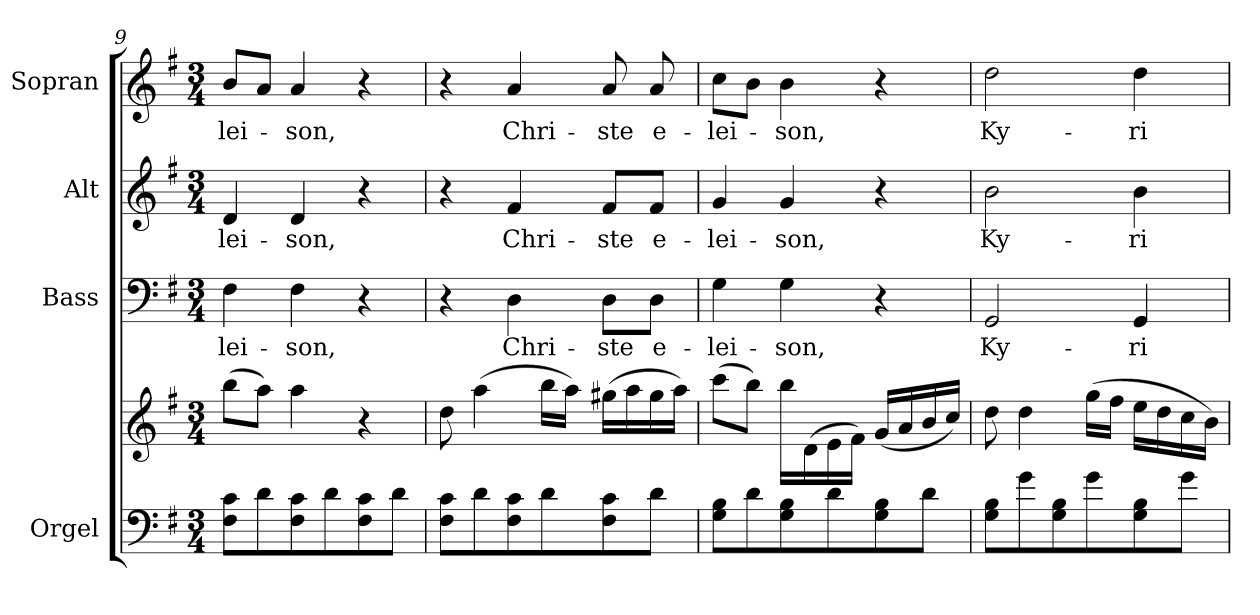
**kern	**kern	**kern	**text	**kern	**text	**kern	**text
*part4	*part4	*part3	*part3	*part2	*part2	*part1	*part1
*staff5	*staff4	*staff3	*staff3	*staff2	*staff2	*staff1	*staff1
*I"Orgel	*	*I"Bass	*	*I"Alt	*	*I"Sopran	*
*I'Org.	*	*I'B.	*	*I'A.	*	*I'S.	*
*clefF4	*clefG2	*clefF4	*	*clefG2	*	*clefG2	*
*k[f#]	*k[f#]	*k[f#]	*	*k[f#]	*	*k[f#]	*
*G:	*G:	*G:	*	*G:	*	*G:	*
*M3/4	*M3/4	*M3/4	*	*M3/4	*	*M3/4	*
=9	=9	=9	=9	=9	=9	=9	=9
!	!	!	!LO:LY:b	!	!LO:LY:b	!	!LO:LY:b
8F#\ 8c\L	(>8bb\L	4F#\	-lei-	4d/	-lei-	8b/L	-lei-
8d\	8aa\J)	.	.	.	.	8a/J	.
!	!	!	!LO:LY:b	!	!LO:LY:b	!	!LO:LY:b
8F#\ 8c\	4aa\	4F#\	-son,	4d/	-son,	4a/	-son,
8d\	.	.	.	.	.	.	.
8F#\ 8c\	4r	4r	.	4r	.	4r	.
8d\J	.	.	.	.	.	.	.
=10	=10	=10	=10	=10	=10	=10	=10
8F#\ 8c\L	8dd\	4r	.	4r	.	4r	.
8d\	(>4aa\	.	.	.	.	.	.
!	!	!	!LO:LY:b	!	!LO:LY:b	!	!LO:LY:b
8F#\ 8c\	.	4D\	Chri-	4f#/	Chri-	4a/	Chri-
8d\	16bb\LL	.	.	.	.	.	.
.	16aa\JJ)	.	.	.	.	.	.
!	!	!	!LO:LY:b	!	!LO:LY:b	!	!LO:LY:b
8F#\ 8c\	(>16gg#X\LL	8D\L	-ste	8f#/L	-ste	8a/	-ste
.	16aa\	.	.	.	.	.	.
!	!	!	!LO:LY:b	!	!LO:LY:b	!	!LO:LY:b
8d\J	16gg#\	8D\J	e-	8f#/J	e-	8a/	e-
.	16aa\JJ)	.	.	.	.	.	.
!!LO:PB:g=z
=11	=11	=11	=11	=11	=11	=11	=11
!	!	!	!LO:LY:b	!	!LO:LY:b	!	!LO:LY:b
8G\ 8B\L	(>8ccc\L	4G\	-lei-	4g/	-lei-	8cc\L	-lei-
8d\	8bb\J)	.	.	.	.	8b\J	.
!	!	!	!LO:LY:b	!	!LO:LY:b	!	!LO:LY:b
8G\ 8B\	16bb\LL	4G\	-son,	4g/	-son,	4b\	-son,
.	(>16d\	.	.	.	.	.	.
8d\	16e\	.	.	.	.	.	.
.	16f#\JJ)	.	.	.	.	.	.
8G\ 8B\	(<16g/LL	4r	.	4r	.	4r	.
.	16a/	.	.	.	.	.	.
8d\J	16b/	.	.	.	.	.	.
.	16cc/JJ)	.	.	.	.	.	.
=12	=12	=12	=12	=12	=12	=12	=12
!	!	!	!LO:LY:b	!	!LO:LY:b	!	!LO:LY:b
8G\ 8B\L	8dd\	2GG/	Ky-	2b\	Ky-	2dd\	Ky-
8g\	4dd\	.	.	.	.	.	.
8G\ 8B\	.	.	.	.	.	.	.
8g\	(>16gg\LL	.	.	.	.	.	.
.	16ff#\JJ	.	.	.	.	.	.
!	!	!	!LO:LY:b	!	!LO:LY:b	!	!LO:LY:b
8G\ 8B\	16ee\LL	4GG/	-ri-	4b\	-ri-	4dd\	-ri-
.	16dd\	.	.	.	.	.	.
8g\J	16cc\	.	.	.	.	.	.
.	16b\JJ)	.	.	.	.	.	.
=	=	=	=	=	=	=	=
*-	*-	*-	*-	*-	*-	*-	*-
